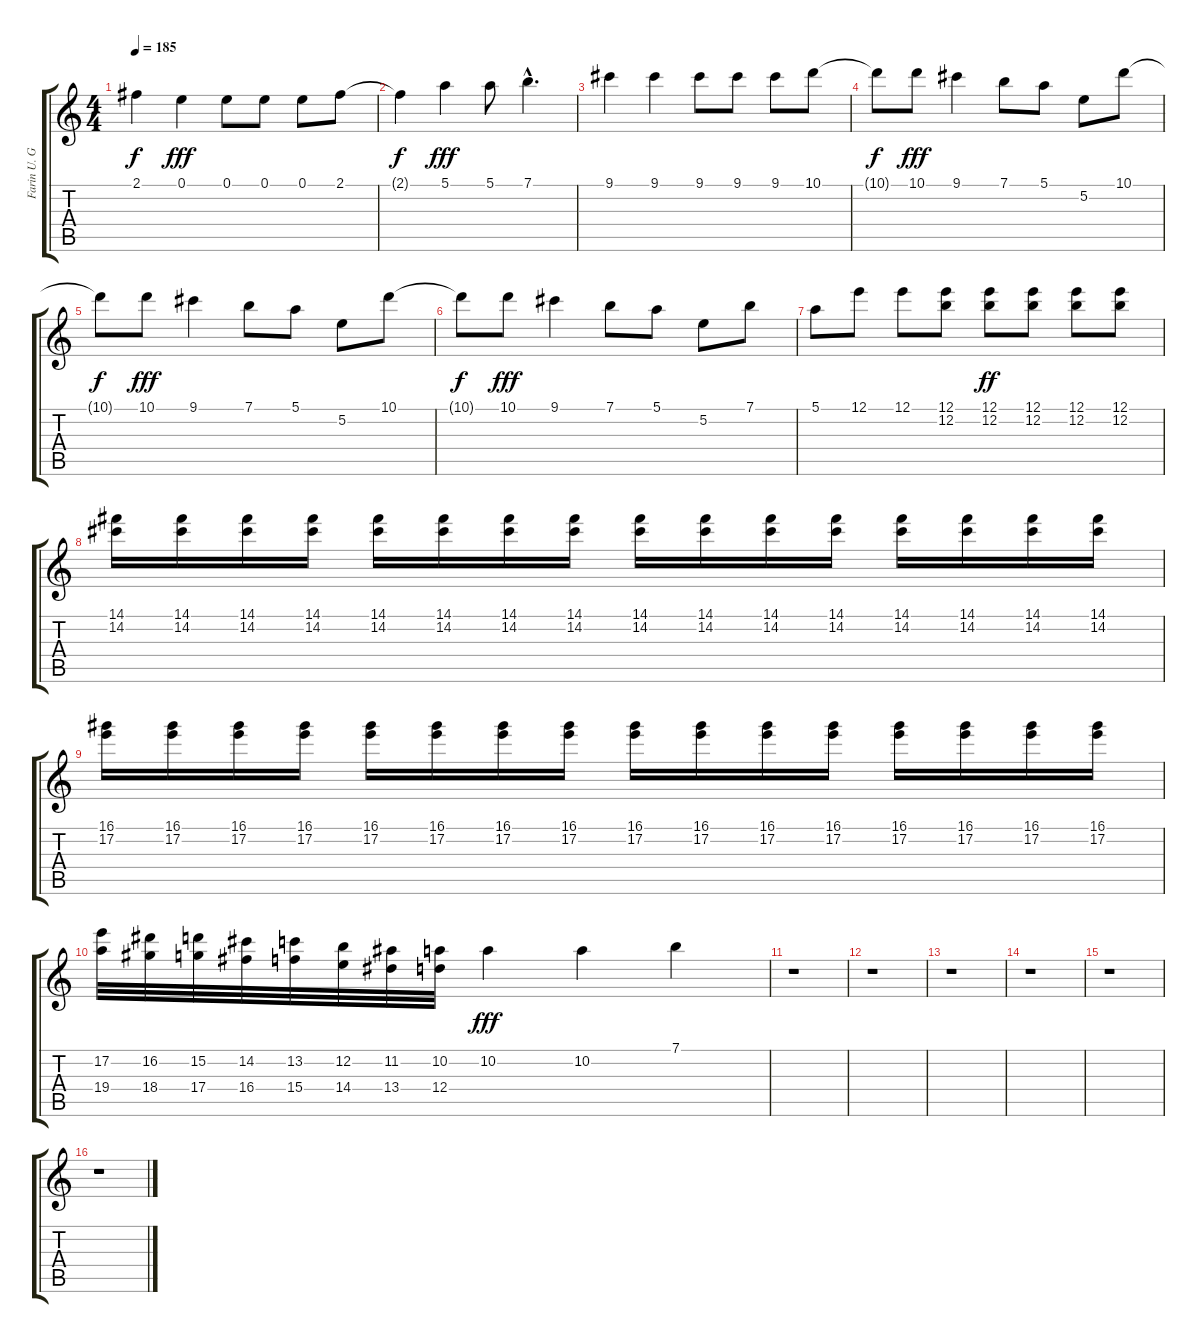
\track ("Farin U. Guitar" "Farin U. G") {instrument distortionguitar}
\staff {score tabs}
\tuning (E4 B3 G3 D3 A2 E2) {hide}
\ts (4 4)
\tempo 185
\clef g2
\ks c
2.1{t}.4{dy f} 0.1.4{dy fff} 0.1.8 0.1.8 0.1.8 2.1.8 |
2.1{t}.4{dy f} 5.1.4{dy fff} 5.1.8 7.1{hac}.4{d} |
9.1.4 9.1.4 9.1.8 9.1.8 9.1.8 10.1.8 |
10.1{t}.8{dy f} 10.1.8{dy fff} 9.1.4 7.1.8 5.1.8 5.2.8 10.1.8 |
10.1{t}.8{dy f} 10.1.8{dy fff} 9.1.4 7.1.8 5.1.8 5.2.8 10.1.8 |
10.1{t}.8{dy f} 10.1.8{dy fff} 9.1.4 7.1.8 5.1.8 5.2.8 7.1.8 |
5.1.8 12.1.8 12.1.8 (12.1 12.2).8 (12.1 12.2).8{dy ff} (12.1 12.2).8 (12.1 12.2).8 (12.1 12.2).8 |
(14.1 14.2).16 (14.1 14.2).16 (14.1 14.2).16 (14.1 14.2).16 (14.1 14.2).16 (14.1 14.2).16 (14.1 14.2).16 (14.1 14.2).16 (14.1 14.2).16 (14.1 14.2).16 (14.1 14.2).16 (14.1 14.2).16 (14.1 14.2).16 (14.1 14.2).16 (14.1 14.2).16 (14.1 14.2).16 |
(16.1 17.2).16 (16.1 17.2).16 (16.1 17.2).16 (16.1 17.2).16 (16.1 17.2).16 (16.1 17.2).16 (16.1 17.2).16 (16.1 17.2).16 (16.1 17.2).16 (16.1 17.2).16 (16.1 17.2).16 (16.1 17.2).16 (16.1 17.2).16 (16.1 17.2).16 (16.1 17.2).16 (16.1 17.2).16 |
(17.2 19.4).32 (16.2 18.4).32 (15.2 17.4).32 (14.2 16.4).32 (13.2 15.4).32 (12.2 14.4).32 (11.2 13.4).32 (10.2 12.4).32 10.2.4{dy fff} 10.2.4 7.1.4 |
r.1 |
r.1 |
r.1 |
r.1 |
r.1 |
r.1
